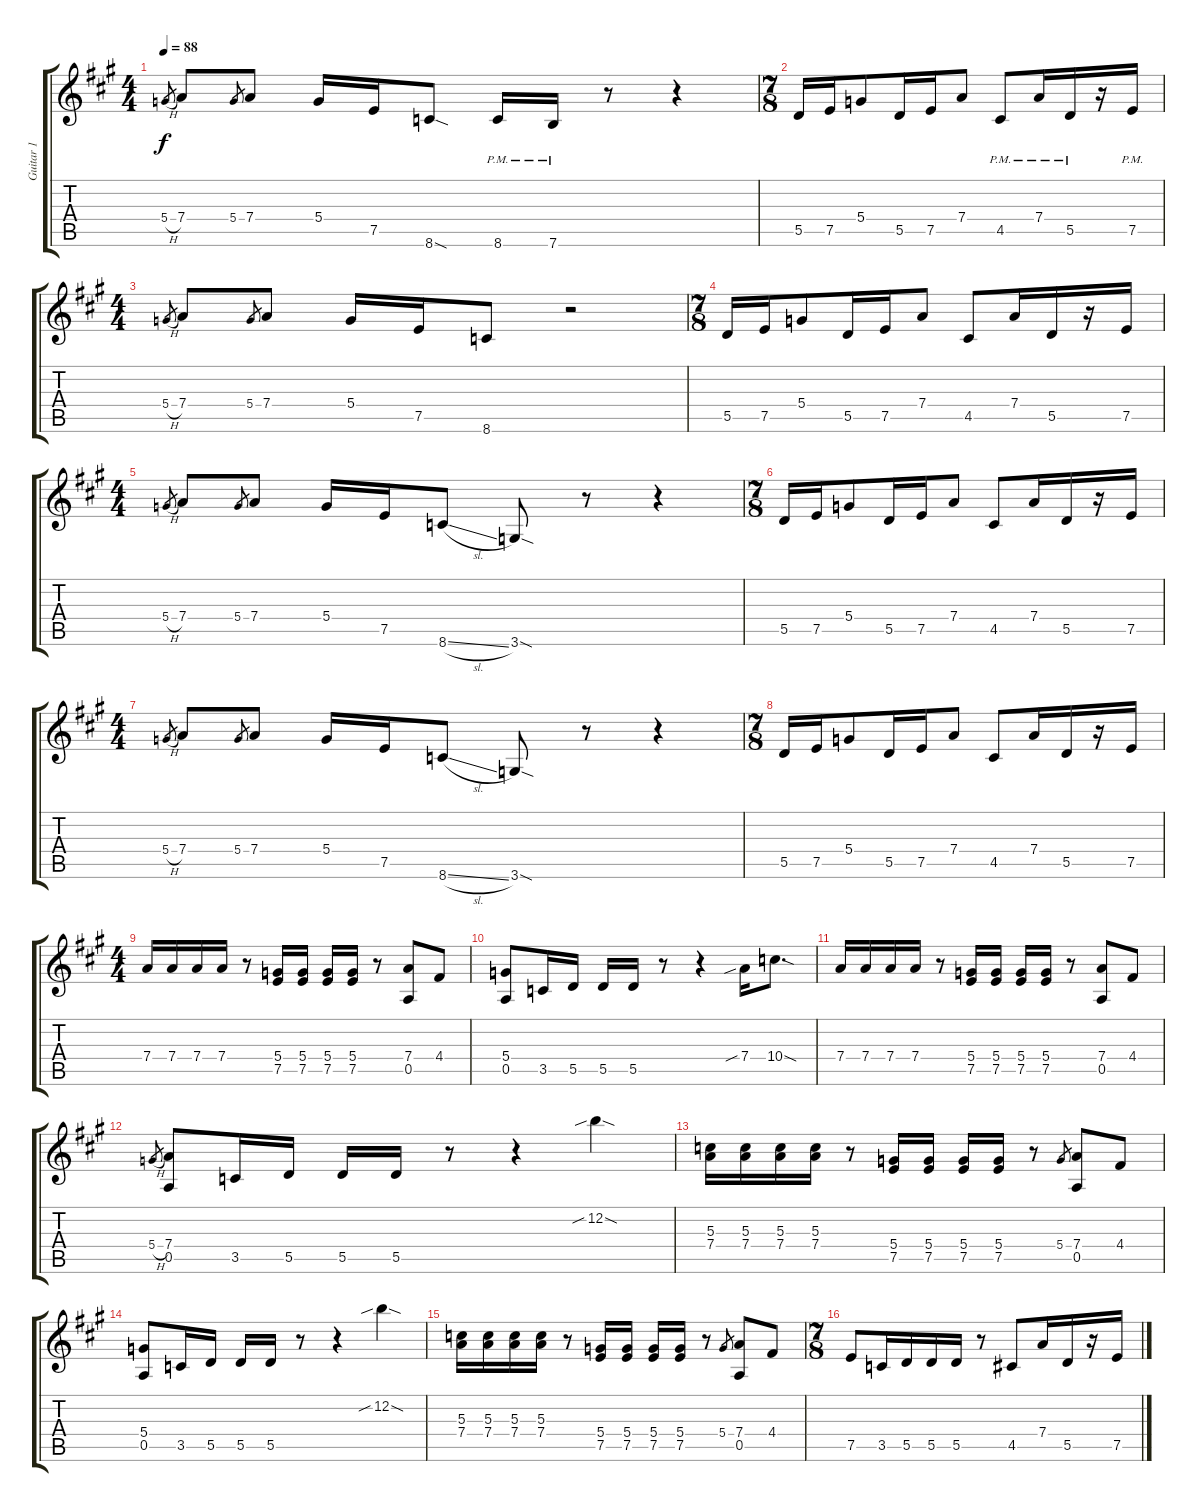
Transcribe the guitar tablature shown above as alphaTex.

\track ("Guitar 1" "Guitar 1") {instrument distortionguitar}
\staff {score tabs}
\tuning (E4 B3 G3 D3 A2 E2) {hide}
\ts (4 4)
\tempo 88
\clef g2
\ks a
5.4{h}.8{gr dy f} 7.4.8 5.4.8{gr} 7.4.8 5.4.16 7.5.16 8.6{sod}.8 8.6{pm}.16 7.6{pm}.16 r.8 r.4 |
\ts (7 8)
5.5.16 7.5.16 5.4.8 5.5.16 7.5.16 7.4.8 4.5{pm}.8 7.4{pm}.16 5.5{pm}.16 r.16 7.5{pm}.16 |
\ts (4 4)
5.4{h}.8{gr} 7.4.8 5.4.8{gr} 7.4.8 5.4.16 7.5.16 8.6.8 r.2 |
\ts (7 8)
5.5.16 7.5.16 5.4.8 5.5.16 7.5.16 7.4.8 4.5.8 7.4.16 5.5.16 r.16 7.5.16 |
\ts (4 4)
5.4{h}.8{gr} 7.4.8 5.4.8{gr} 7.4.8 5.4.16 7.5.16 8.6{sl}.8 3.6{sod}.8 r.8 r.4 |
\ts (7 8)
5.5.16 7.5.16 5.4.8 5.5.16 7.5.16 7.4.8 4.5.8 7.4.16 5.5.16 r.16 7.5.16 |
\ts (4 4)
5.4{h}.8{gr} 7.4.8 5.4.8{gr} 7.4.8 5.4.16 7.5.16 8.6{sl}.8 3.6{sod}.8 r.8 r.4 |
\ts (7 8)
5.5.16 7.5.16 5.4.8 5.5.16 7.5.16 7.4.8 4.5.8 7.4.16 5.5.16 r.16 7.5.16 |
\ts (4 4)
7.4.16 7.4.16 7.4.16 7.4.16 r.8 (5.4 7.5).16 (5.4 7.5).16 (5.4 7.5).16 (5.4 7.5).16 r.8 (7.4 0.5).8 4.4.8 |
(5.4 0.5).8 3.5.16 5.5.16 5.5.16 5.5.16 r.8 r.4 7.4{sib}.16 10.4{sod}.8{d} |
7.4.16 7.4.16 7.4.16 7.4.16 r.8 (5.4 7.5).16 (5.4 7.5).16 (5.4 7.5).16 (5.4 7.5).16 r.8 (7.4 0.5).8 4.4.8 |
5.4{h}.8{gr} (7.4 0.5).8 3.5.16 5.5.16 5.5.16 5.5.16 r.8 r.4 12.2{sib sod}.4 |
(5.3 7.4).16 (5.3 7.4).16 (5.3 7.4).16 (5.3 7.4).16 r.8 (5.4 7.5).16 (5.4 7.5).16 (5.4 7.5).16 (5.4 7.5).16 r.8 5.4.8{gr} (7.4 0.5).8 4.4.8 |
(5.4 0.5).8 3.5.16 5.5.16 5.5.16 5.5.16 r.8 r.4 12.2{sib sod}.4 |
(5.3 7.4).16 (5.3 7.4).16 (5.3 7.4).16 (5.3 7.4).16 r.8 (5.4 7.5).16 (5.4 7.5).16 (5.4 7.5).16 (5.4 7.5).16 r.8 5.4.8{gr} (7.4 0.5).8 4.4.8 |
\ts (7 8)
7.5.8 3.5.16 5.5.16 5.5.16 5.5.16 r.8 4.5.8 7.4.16 5.5.16 r.16 7.5.16
